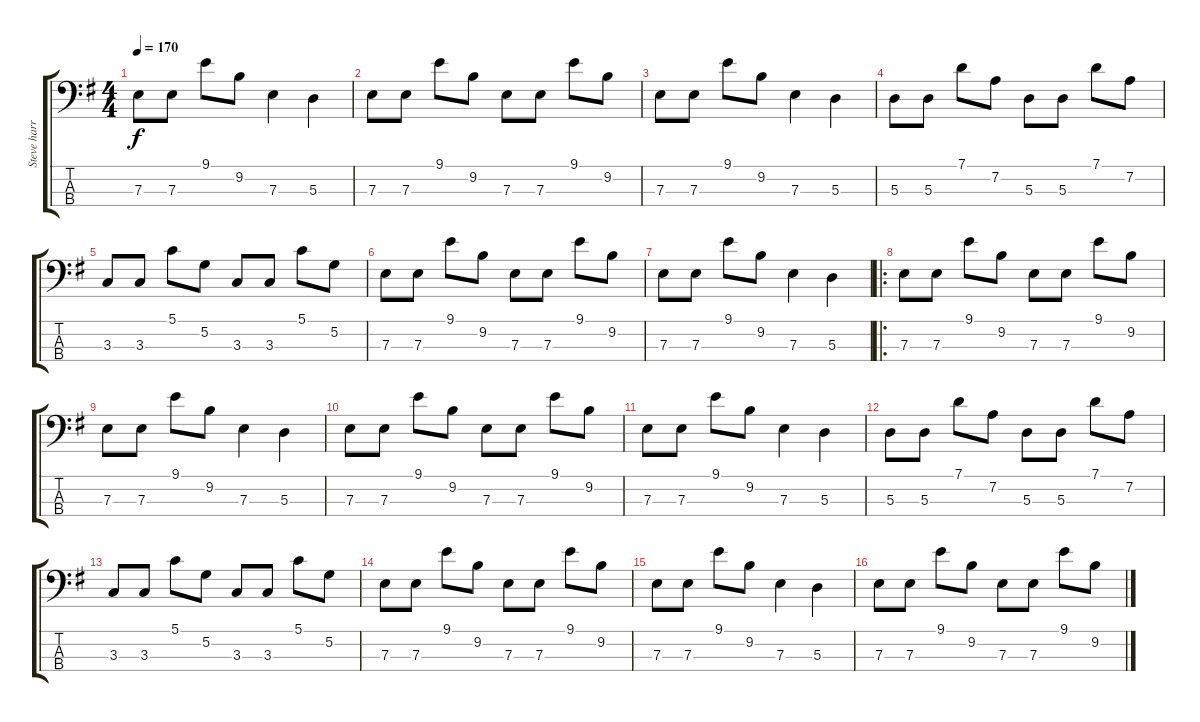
\track ("Steve harris" "Steve harr") {instrument electricbassfinger}
\staff {score tabs}
\tuning (G2 D2 A1 E1) {hide}
\ts (4 4)
\tempo 170
\clef f4
\ks g
7.3.8{dy f} 7.3.8 9.1.8 9.2.8 7.3.4 5.3.4 |
7.3.8 7.3.8 9.1.8 9.2.8 7.3.8 7.3.8 9.1.8 9.2.8 |
7.3.8 7.3.8 9.1.8 9.2.8 7.3.4 5.3.4 |
5.3.8 5.3.8 7.1.8 7.2.8 5.3.8 5.3.8 7.1.8 7.2.8 |
3.3.8 3.3.8 5.1.8 5.2.8 3.3.8 3.3.8 5.1.8 5.2.8 |
7.3.8 7.3.8 9.1.8 9.2.8 7.3.8 7.3.8 9.1.8 9.2.8 |
7.3.8 7.3.8 9.1.8 9.2.8 7.3.4 5.3.4 |
\ro
7.3.8 7.3.8 9.1.8 9.2.8 7.3.8 7.3.8 9.1.8 9.2.8 |
7.3.8 7.3.8 9.1.8 9.2.8 7.3.4 5.3.4 |
7.3.8 7.3.8 9.1.8 9.2.8 7.3.8 7.3.8 9.1.8 9.2.8 |
7.3.8 7.3.8 9.1.8 9.2.8 7.3.4 5.3.4 |
5.3.8 5.3.8 7.1.8 7.2.8 5.3.8 5.3.8 7.1.8 7.2.8 |
3.3.8 3.3.8 5.1.8 5.2.8 3.3.8 3.3.8 5.1.8 5.2.8 |
7.3.8 7.3.8 9.1.8 9.2.8 7.3.8 7.3.8 9.1.8 9.2.8 |
7.3.8 7.3.8 9.1.8 9.2.8 7.3.4 5.3.4 |
7.3.8 7.3.8 9.1.8 9.2.8 7.3.8 7.3.8 9.1.8 9.2.8
